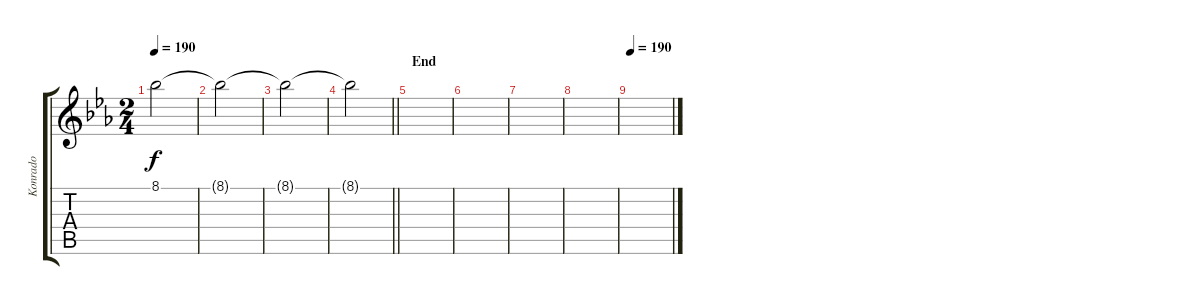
\track ("Konrado" "Konrado") {instrument distortionguitar}
\staff {score tabs}
\tuning (D4 A3 F3 C3 G2 C2) {hide}
\ts (2 4)
\tempo 190
\clef g2
\ks eb
8.1{t}.2{dy f} |
8.1{t}.2 |
8.1{t}.2 |
\barLineRight lightlight
8.1{t}.2 |
\section ("" "End")
|
|
|
|
\tempo 190
